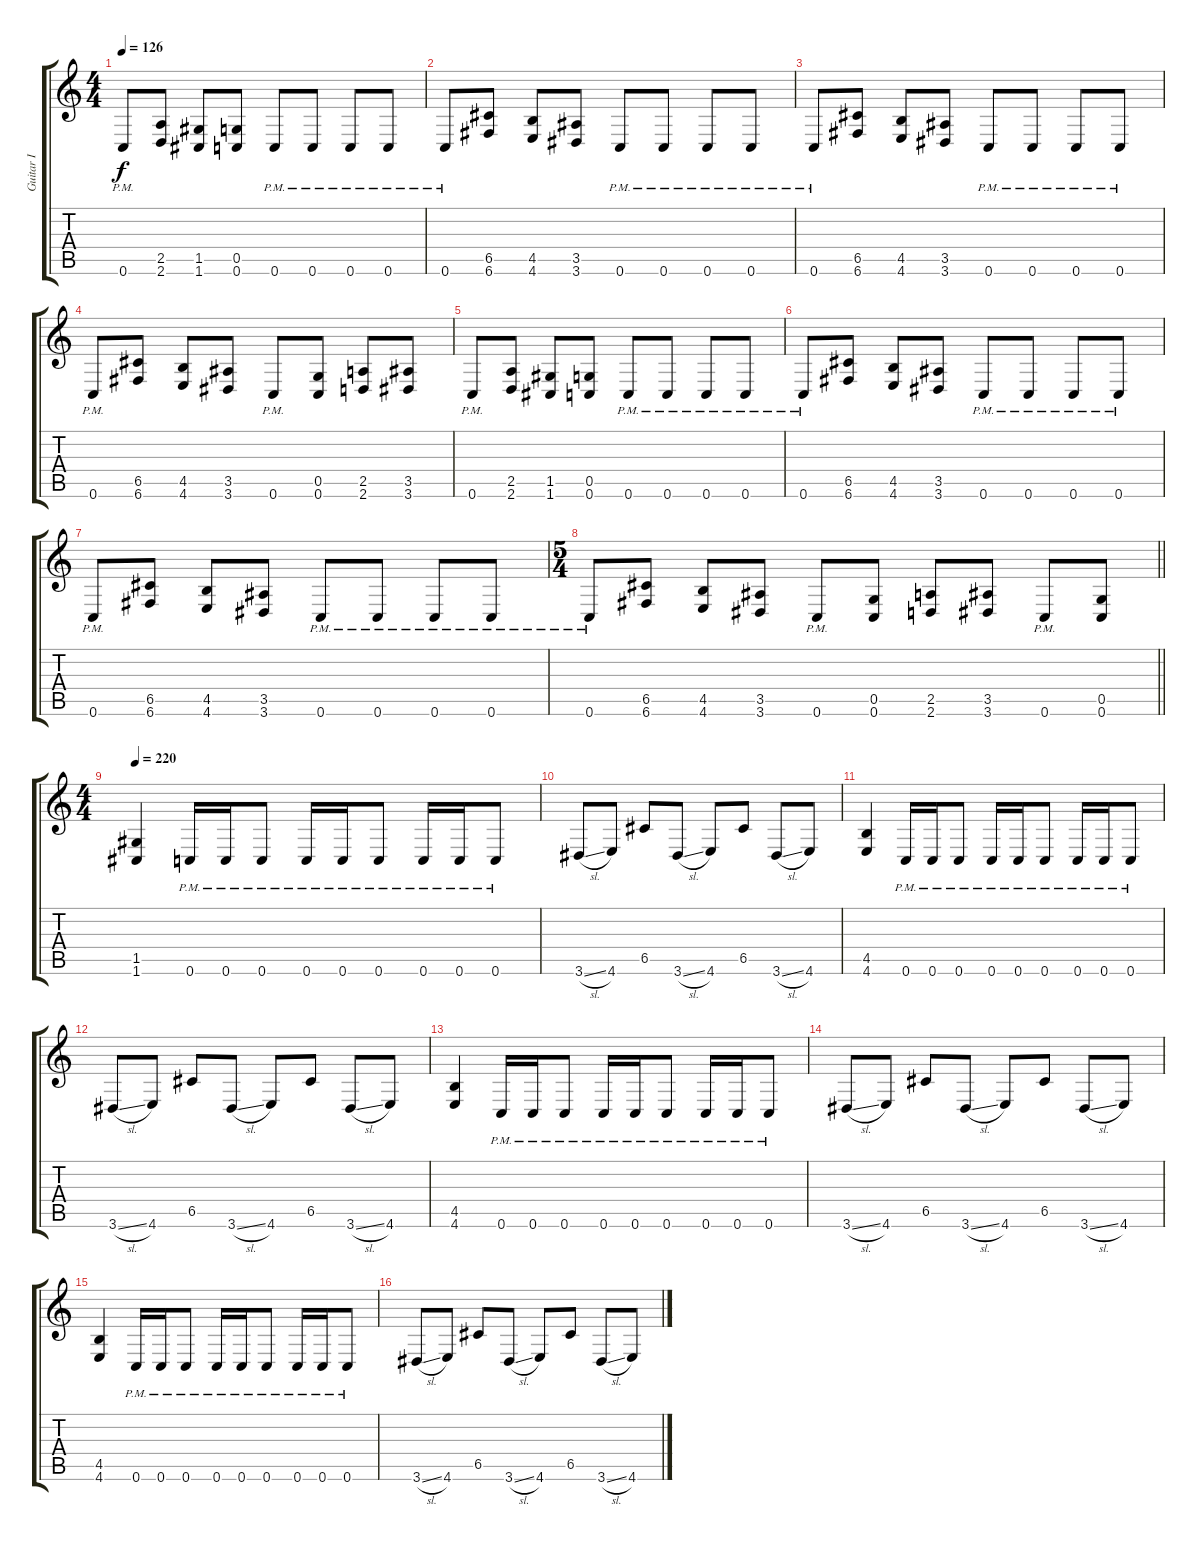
\track ("Guitar I" "Guitar I") {instrument distortionguitar}
\staff {score tabs}
\tuning (D4 A3 F3 C3 G2 C2) {hide}
\ts (4 4)
\tempo 126
\clef g2
\ks c
0.6{pm}.8{dy f} (2.5 2.6).8 (1.5 1.6).8 (0.5 0.6).8 0.6{pm}.8 0.6{pm}.8 0.6{pm}.8 0.6{pm}.8 |
0.6{pm}.8 (6.5 6.6).8 (4.5 4.6).8 (3.5 3.6).8 0.6{pm}.8 0.6{pm}.8 0.6{pm}.8 0.6{pm}.8 |
0.6{pm}.8 (6.5 6.6).8 (4.5 4.6).8 (3.5 3.6).8 0.6{pm}.8 0.6{pm}.8 0.6{pm}.8 0.6{pm}.8 |
0.6{pm}.8 (6.5 6.6).8 (4.5 4.6).8 (3.5 3.6).8 0.6{pm}.8 (0.5 0.6).8 (2.5 2.6).8 (3.5 3.6).8 |
0.6{pm}.8 (2.5 2.6).8 (1.5 1.6).8 (0.5 0.6).8 0.6{pm}.8 0.6{pm}.8 0.6{pm}.8 0.6{pm}.8 |
0.6{pm}.8 (6.5 6.6).8 (4.5 4.6).8 (3.5 3.6).8 0.6{pm}.8 0.6{pm}.8 0.6{pm}.8 0.6{pm}.8 |
0.6{pm}.8 (6.5 6.6).8 (4.5 4.6).8 (3.5 3.6).8 0.6{pm}.8 0.6{pm}.8 0.6{pm}.8 0.6{pm}.8 |
\ts (5 4)
\barLineRight lightlight
0.6{pm}.8 (6.5 6.6).8 (4.5 4.6).8 (3.5 3.6).8 0.6{pm}.8 (0.5 0.6).8 (2.5 2.6).8 (3.5 3.6).8 0.6{pm}.8 (0.5 0.6).8 |
\ts (4 4)
\section ("" "")
\tempo 220
(1.5 1.6).4 0.6{pm}.16 0.6{pm}.16 0.6{pm}.8 0.6{pm}.16 0.6{pm}.16 0.6{pm}.8 0.6{pm}.16 0.6{pm}.16 0.6{pm}.8 |
3.6{sl}.8 4.6.8 6.5.8 3.6{sl}.8 4.6.8 6.5.8 3.6{sl}.8 4.6.8 |
(4.5 4.6).4 0.6{pm}.16 0.6{pm}.16 0.6{pm}.8 0.6{pm}.16 0.6{pm}.16 0.6{pm}.8 0.6{pm}.16 0.6{pm}.16 0.6{pm}.8 |
3.6{sl}.8 4.6.8 6.5.8 3.6{sl}.8 4.6.8 6.5.8 3.6{sl}.8 4.6.8 |
(4.5 4.6).4 0.6{pm}.16 0.6{pm}.16 0.6{pm}.8 0.6{pm}.16 0.6{pm}.16 0.6{pm}.8 0.6{pm}.16 0.6{pm}.16 0.6{pm}.8 |
3.6{sl}.8 4.6.8 6.5.8 3.6{sl}.8 4.6.8 6.5.8 3.6{sl}.8 4.6.8 |
(4.5 4.6).4 0.6{pm}.16 0.6{pm}.16 0.6{pm}.8 0.6{pm}.16 0.6{pm}.16 0.6{pm}.8 0.6{pm}.16 0.6{pm}.16 0.6{pm}.8 |
3.6{sl}.8 4.6.8 6.5.8 3.6{sl}.8 4.6.8 6.5.8 3.6{sl}.8 4.6.8
